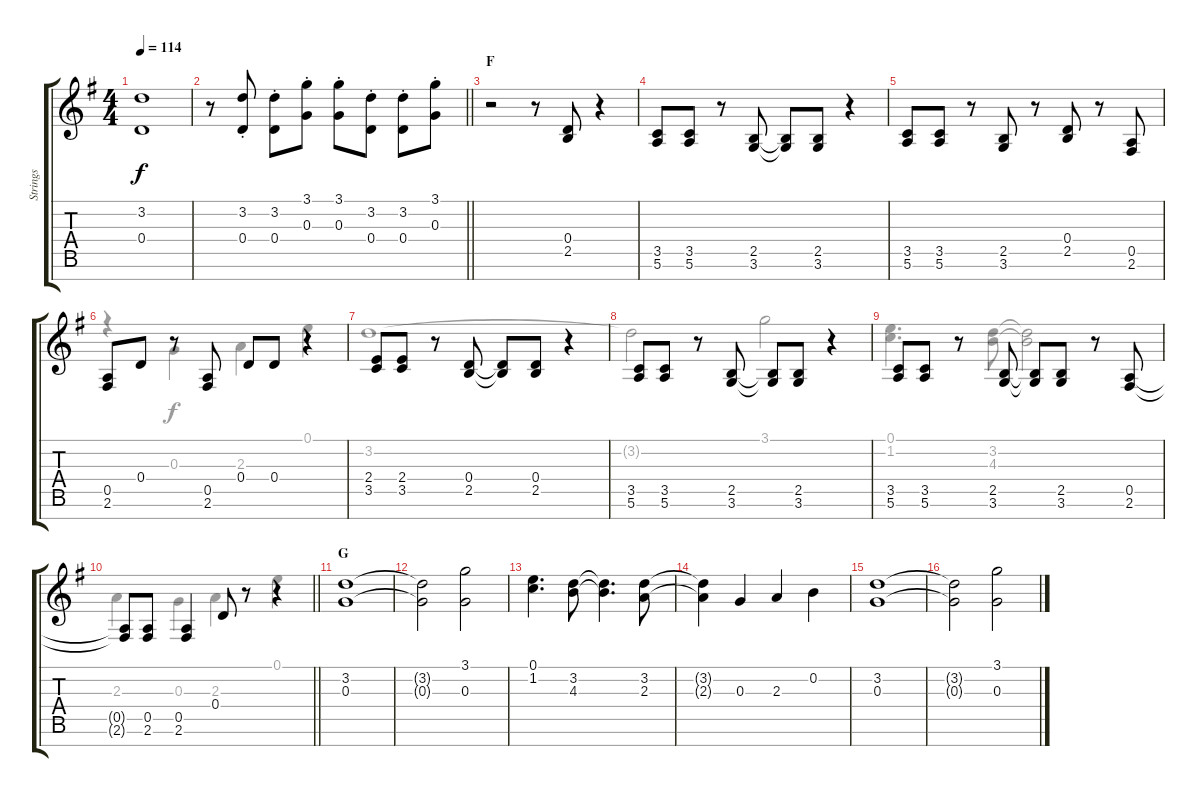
\track ("Strings" "Strings") {instrument stringensemble1}
\staff {score tabs}
\tuning (E5 B4 G4 D4 A3 E3 B2) {hide}
\voice
\ts (4 4)
\tempo 114
\clef g2
\ks g
(3.2 0.4).1{dy f} |
\barLineRight lightlight
r.8 (3.2{st} 0.4{st}).8 (3.2{st} 0.4{st}).8 (3.1{st} 0.3{st}).8 (3.1{st} 0.3{st}).8 (3.2{st} 0.4{st}).8 (3.2{st} 0.4{st}).8 (3.1{st} 0.3{st}).8 |
\section ("" "F")
r.2 r.8 (0.4 2.5).8 r.4 |
(3.5 5.6).8 (3.5 5.6).8 r.8 (2.5 3.6).8 (2.5{t} 3.6{t}).8 (2.5 3.6).8 r.4 |
(3.5 5.6).8 (3.5 5.6).8 r.8 (2.5 3.6).8 r.8 (0.4 2.5).8 r.8 (0.5 2.6).8 |
(0.5 2.6).8 0.4.8 r.8 (0.5 2.6).8 0.4.8 0.4.8 r.4 |
(2.4 3.5).8 (2.4 3.5).8 r.8 (0.4 2.5).8 (0.4{t} 2.5{t}).8 (0.4 2.5).8 r.4 |
(3.5 5.6).8 (3.5 5.6).8 r.8 (2.5 3.6).8 (2.5{t} 3.6{t}).8 (2.5 3.6).8 r.4 |
(3.5 5.6).8 (3.5 5.6).8 r.8 (2.5 3.6).8 (2.5{t} 3.6{t}).8 (2.5 3.6).8 r.8 (0.5 2.6).8 |
\barLineRight lightlight
(0.5{t} 2.6{t}).8 (0.5 2.6).8 (0.5 2.6).4 0.4.8 r.8 r.4 |
\section ("" "G")
(3.2 0.3).1 |
(3.2{t} 0.3{t}).2 (3.1 0.3).2 |
(0.1 1.2).4{d} (3.2 4.3).8 (3.2{t} 4.3{t}).4{d} (3.2 2.3).8 |
(3.2{t} 2.3{t}).4 0.3.4 2.3.4 0.2.4 |
(3.2 0.3).1 |
(3.2{t} 0.3{t}).2 (3.1 0.3).2
\voice
\clef g2
\ottava regular
\simile none
\ks g
|
\barLineRight lightlight
|
|
|
|
r.4 0.3.4 2.3.4 0.1.4 |
3.2.1 |
3.2{t}.2 3.1.2 |
(0.1 1.2).4{d} (3.2 4.3).8 (3.2{t} 4.3{t}).2 |
\barLineRight lightlight
2.3.4 0.3.4 2.3.4 0.1.4 |
|
|
|
|
|
